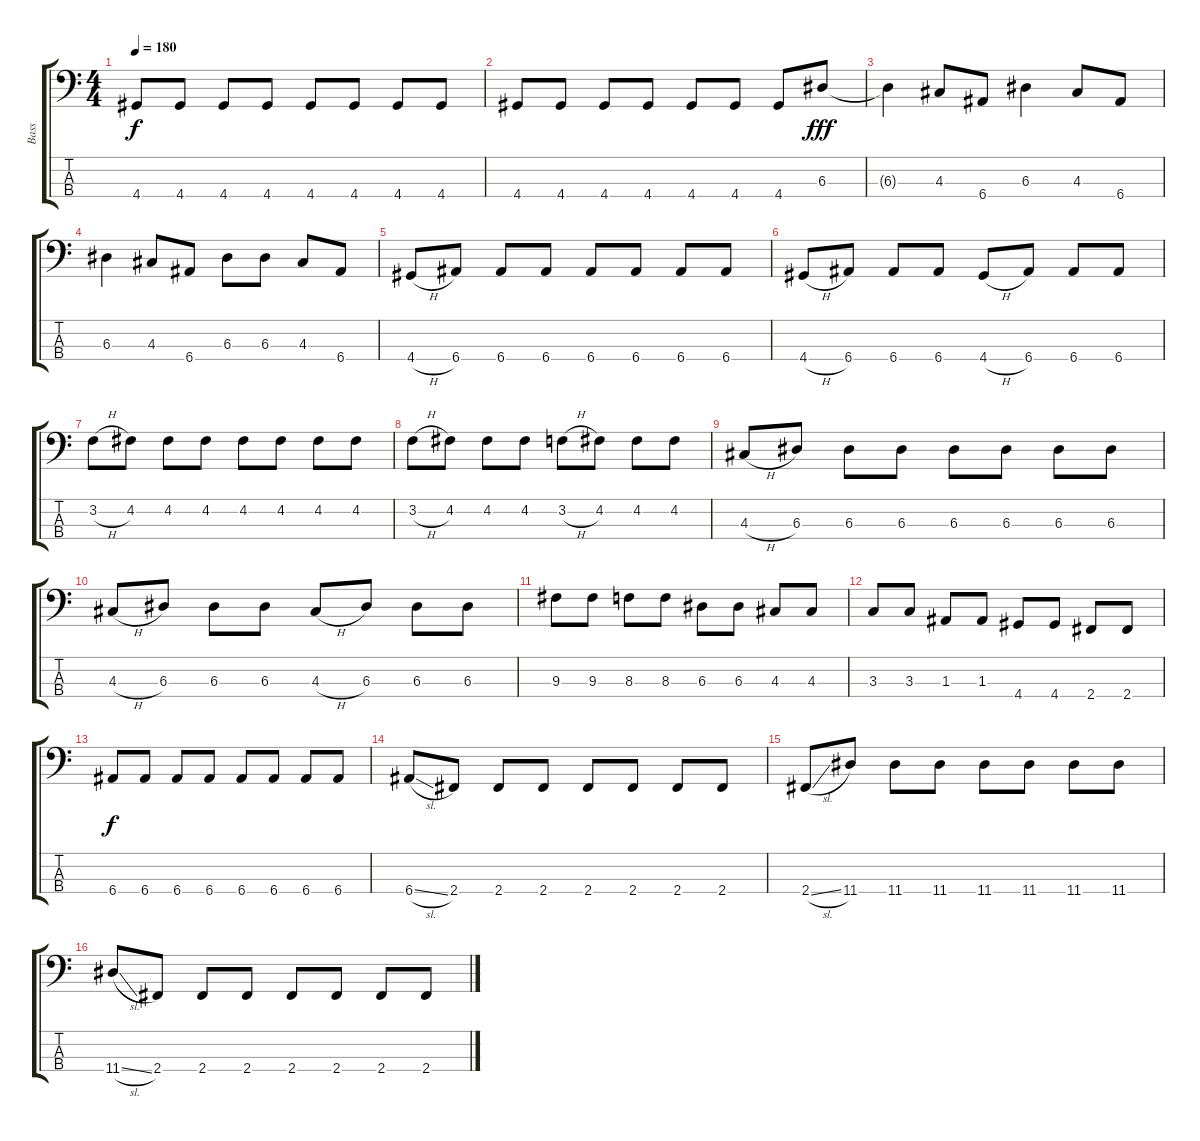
\track ("Bass" "Bass") {instrument electricbasspick}
\staff {score tabs}
\tuning (G2 D2 A1 E1) {hide}
\ts (4 4)
\tempo 180
\clef f4
\ks c
4.4{t}.8{dy f} 4.4.8 4.4.8 4.4.8 4.4.8 4.4.8 4.4.8 4.4.8 |
4.4.8 4.4.8 4.4.8 4.4.8 4.4.8 4.4.8 4.4.8 6.3.8{dy fff} |
6.3{t}.4 4.3.8 6.4.8 6.3.4 4.3.8 6.4.8 |
6.3.4 4.3.8 6.4.8 6.3.8 6.3.8 4.3.8 6.4.8 |
4.4{h}.8 6.4.8 6.4.8 6.4.8 6.4.8 6.4.8 6.4.8 6.4.8 |
4.4{h}.8 6.4.8 6.4.8 6.4.8 4.4{h}.8 6.4.8 6.4.8 6.4.8 |
3.2{h}.8 4.2.8 4.2.8 4.2.8 4.2.8 4.2.8 4.2.8 4.2.8 |
3.2{h}.8 4.2.8 4.2.8 4.2.8 3.2{h}.8 4.2.8 4.2.8 4.2.8 |
4.3{h}.8 6.3.8 6.3.8 6.3.8 6.3.8 6.3.8 6.3.8 6.3.8 |
4.3{h}.8 6.3.8 6.3.8 6.3.8 4.3{h}.8 6.3.8 6.3.8 6.3.8 |
9.3.8 9.3.8 8.3.8 8.3.8 6.3.8 6.3.8 4.3.8 4.3.8 |
3.3.8 3.3.8 1.3.8 1.3.8 4.4.8 4.4.8 2.4.8 2.4.8 |
6.4.8{dy f} 6.4.8 6.4.8 6.4.8 6.4.8 6.4.8 6.4.8 6.4.8 |
6.4{sl}.8 2.4.8 2.4.8 2.4.8 2.4.8 2.4.8 2.4.8 2.4.8 |
2.4{sl}.8 11.4.8 11.4.8 11.4.8 11.4.8 11.4.8 11.4.8 11.4.8 |
11.4{sl}.8 2.4.8 2.4.8 2.4.8 2.4.8 2.4.8 2.4.8 2.4.8
